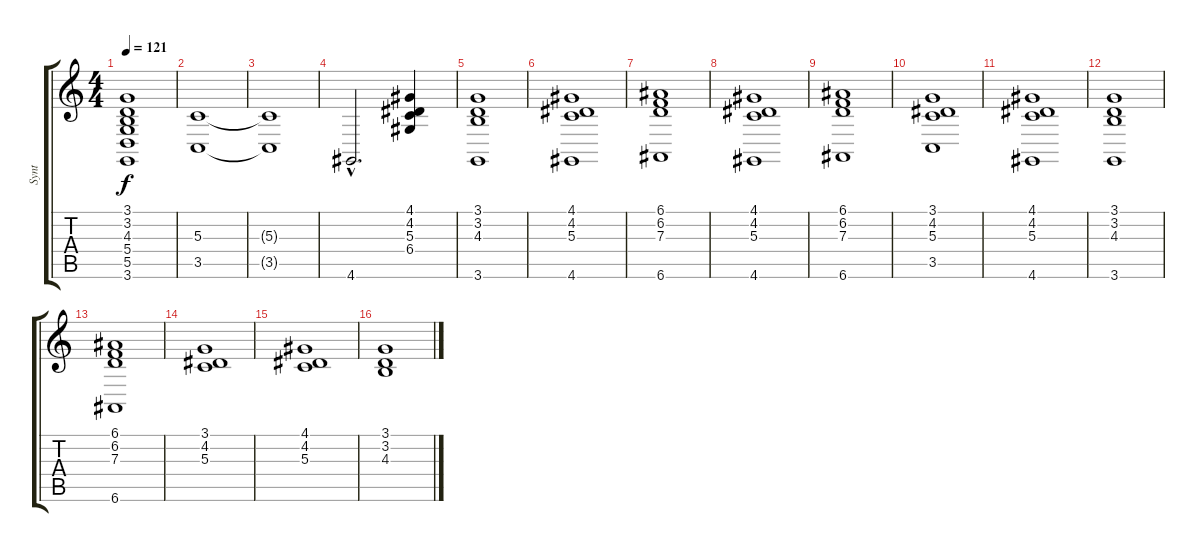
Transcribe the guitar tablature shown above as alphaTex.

\track ("Synt" "Synt") {instrument stringensemble1}
\staff {score tabs}
\tuning (E4 B3 G3 D3 A2 E2) {hide}
\ts (4 4)
\tempo 121
\clef g2
\ks c
(3.1 3.2 4.3 5.4 5.5 3.6).1{dy f} |
(5.3 3.5).1 |
(5.3{t} 3.5{t}).1 |
4.6{hac}.2{d} (4.1 4.2 5.3 6.4).4 |
(3.1 3.2 4.3 3.6).1 |
(4.1 4.2 5.3 4.6).1 |
(6.1 6.2 7.3 6.6).1 |
(4.1 4.2 5.3 4.6).1 |
(6.1 6.2 7.3 6.6).1 |
(3.1 4.2 5.3 3.5).1 |
(4.1 4.2 5.3 4.6).1 |
(3.1 3.2 4.3 3.6).1 |
(6.1 6.2 7.3 6.6).1 |
(3.1 4.2 5.3).1 |
(4.1 4.2 5.3).1 |
(3.1 3.2 4.3).1
